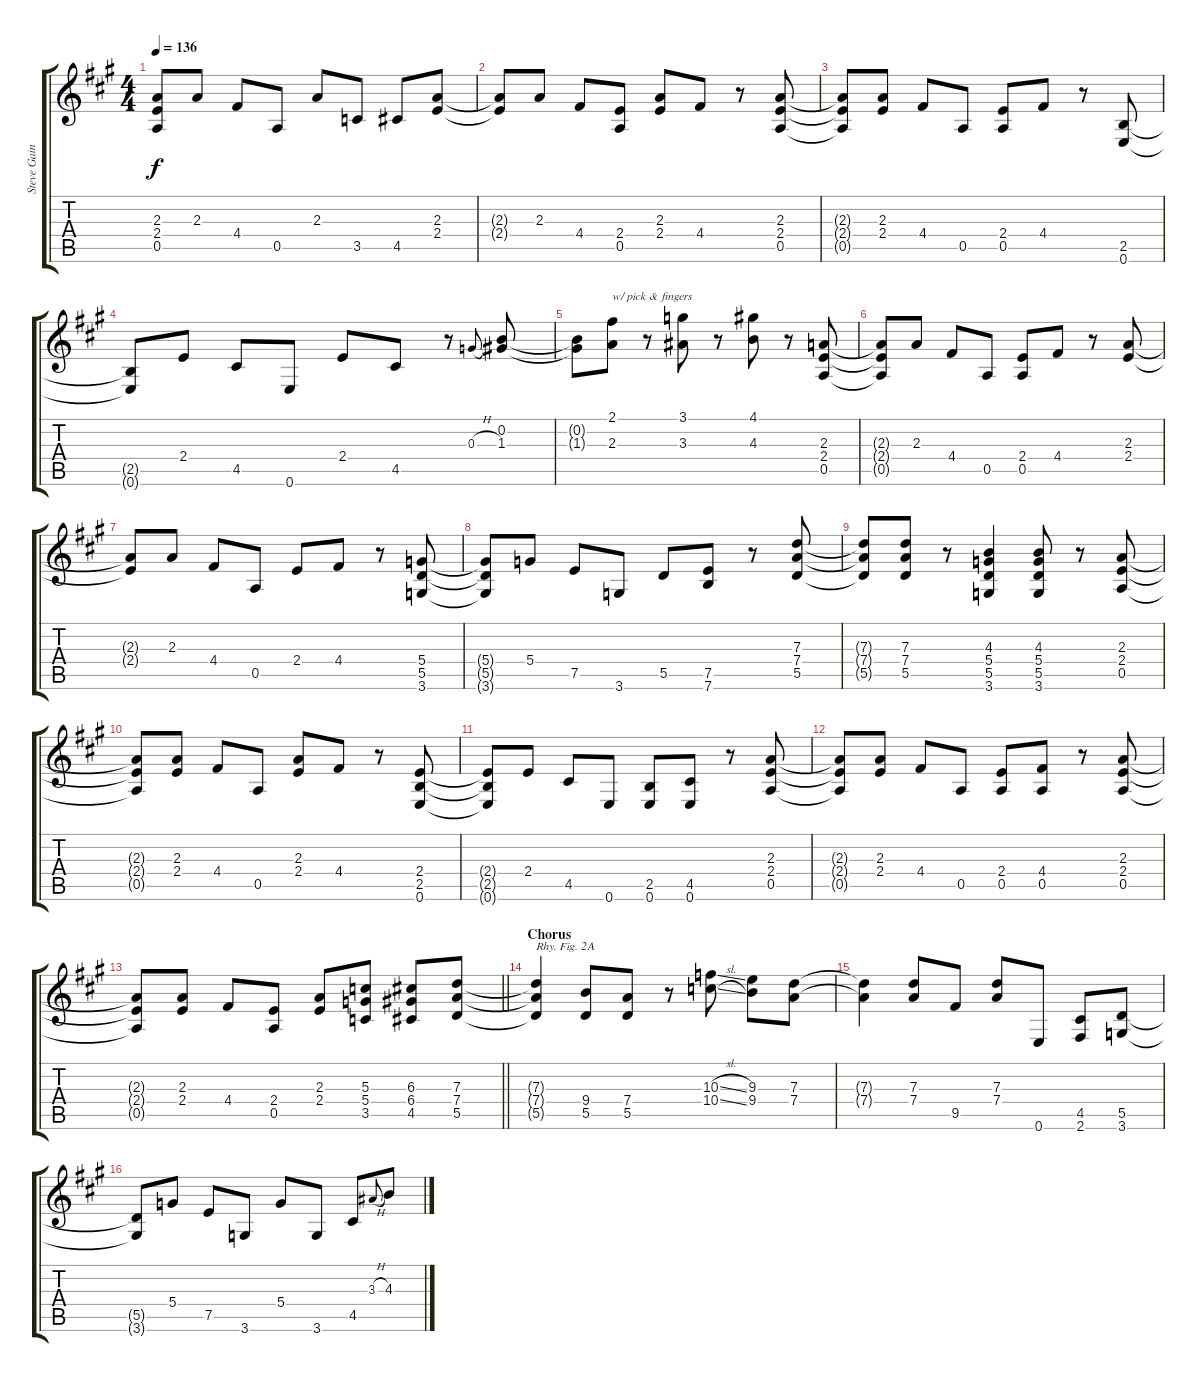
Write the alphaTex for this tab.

\track ("Steve Gaines - Rhythm Guitar" "Steve Gain") {instrument overdrivenguitar}
\staff {score tabs}
\tuning (E4 B3 G3 D3 A2 E2) {hide}
\ts (4 4)
\tempo 136
\clef g2
\ks a
(2.3{t} 2.4{t} 0.5{t}).8{dy f} 2.3.8 4.4.8 0.5.8 2.3.8 3.5.8 4.5.8 (2.3 2.4).8 |
(2.3{t} 2.4{t}).8 2.3.8 4.4.8 (2.4 0.5).8 (2.3 2.4).8 4.4.8 r.8 (2.3 2.4 0.5).8 |
(2.3{t} 2.4{t} 0.5{t}).8 (2.3 2.4).8 4.4.8 0.5.8 (2.4 0.5).8 4.4.8 r.8 (2.5 0.6).8 |
(2.5{t} 0.6{t}).8 2.4.8 4.5.8 0.6.8 2.4.8 4.5.8 r.8 0.3{h}.8{gr onbeat} (0.2 1.3).8 |
(0.2{t} 1.3{t}).8 (2.1 2.3).8{txt "w/ pick & fingers"} r.8 (3.1 3.3).8 r.8 (4.1 4.3).8 r.8 (2.3 2.4 0.5).8 |
(2.3{t} 2.4{t} 0.5{t}).8 2.3.8 4.4.8 0.5.8 (2.4 0.5).8 4.4.8 r.8 (2.3 2.4).8 |
(2.3{t} 2.4{t}).8 2.3.8 4.4.8 0.5.8 2.4.8 4.4.8 r.8 (5.4 5.5 3.6).8 |
(5.4{t} 5.5{t} 3.6{t}).8 5.4.8 7.5.8 3.6.8 5.5.8 (7.5 7.6).8 r.8 (7.3 7.4 5.5).8 |
(7.3{t} 7.4{t} 5.5{t}).8 (7.3 7.4 5.5).8 r.8 (4.3 5.4 5.5 3.6).4 (4.3 5.4 5.5 3.6).8 r.8 (2.3 2.4 0.5).8 |
(2.3{t} 2.4{t} 0.5{t}).8 (2.3 2.4).8 4.4.8 0.5.8 (2.3 2.4).8 4.4.8 r.8 (2.4 2.5 0.6).8 |
(2.4{t} 2.5{t} 0.6{t}).8 2.4.8 4.5.8 0.6.8 (2.5 0.6).8 (4.5 0.6).8 r.8 (2.3 2.4 0.5).8 |
(2.3{t} 2.4{t} 0.5{t}).8 (2.3 2.4).8 4.4.8 0.5.8 (2.4 0.5).8 (4.4 0.5).8 r.8 (2.3 2.4 0.5).8 |
\barLineRight lightlight
(2.3{t} 2.4{t} 0.5{t}).8 (2.3 2.4).8 4.4.8 (2.4 0.5).8 (2.3 2.4).8 (5.3 5.4 3.5).8 (6.3 6.4 4.5).8 (7.3 7.4 5.5).8 |
\section ("" "Chorus")
(7.3{t} 7.4{t} 5.5{t}).4{txt "Rhy. Fig. 2A"} (9.4 5.5).8 (7.4 5.5).8 r.8 (10.3{sl} 10.4{sl}).8 (9.3 9.4).8 (7.3 7.4).8 |
(7.3{t} 7.4{t}).4 (7.3 7.4).8 9.5.8 (7.3 7.4).8 0.6.8 (4.5 2.6).8 (5.5 3.6).8 |
(5.5{t} 3.6{t}).8 5.4.8 7.5.8 3.6.8 5.4.8 3.6.8 4.5.8 3.3{h}.8{gr onbeat} 4.3.8
